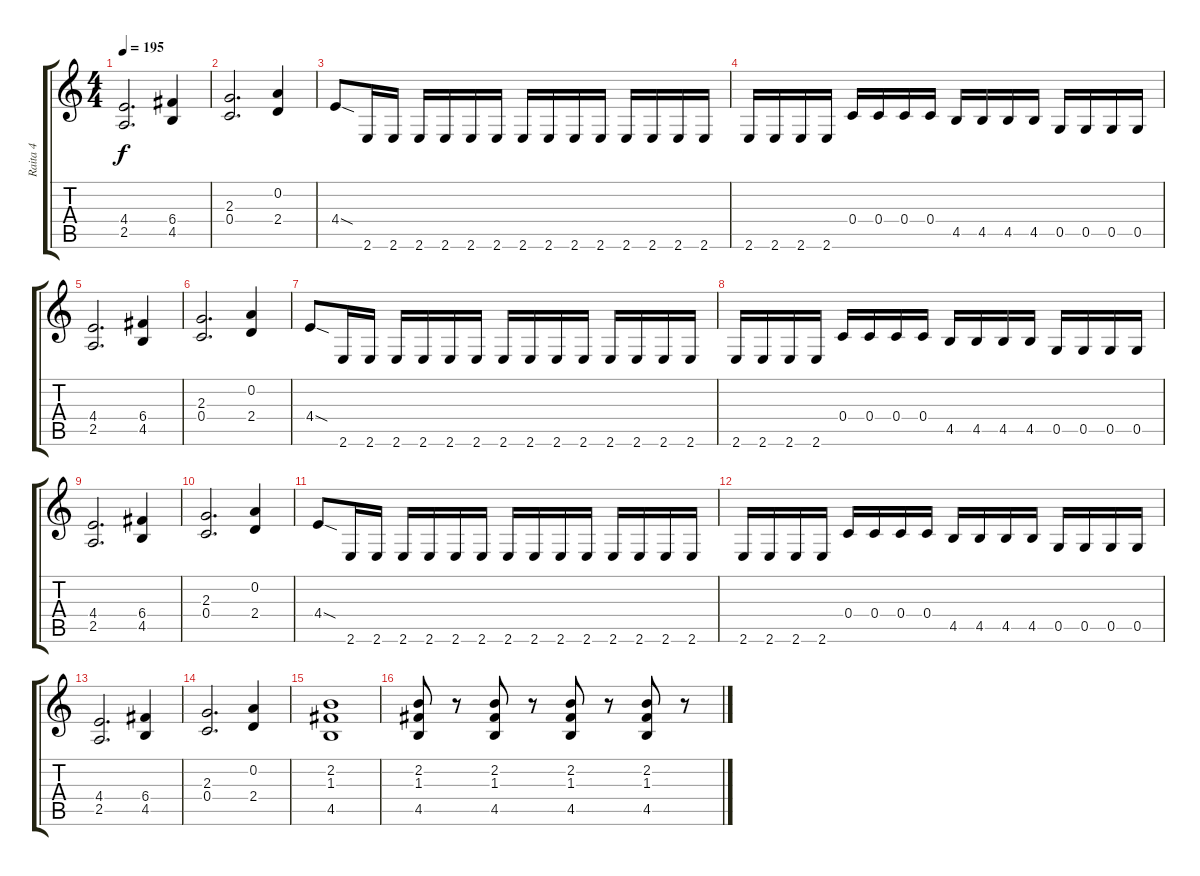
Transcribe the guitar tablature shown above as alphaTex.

\track ("Raita 4" "Raita 4") {instrument distortionguitar}
\staff {score tabs}
\tuning (D4 A3 F3 C3 G2 D2) {hide}
\ts (4 4)
\tempo 195
\clef g2
\ks c
(4.4 2.5).2{d dy f} (6.4 4.5).4 |
(2.3 0.4).2{d} (0.2 2.4).4 |
4.4{sod}.8 2.6.16 2.6.16 2.6.16 2.6.16 2.6.16 2.6.16 2.6.16 2.6.16 2.6.16 2.6.16 2.6.16 2.6.16 2.6.16 2.6.16 |
2.6.16 2.6.16 2.6.16 2.6.16 0.4.16 0.4.16 0.4.16 0.4.16 4.5.16 4.5.16 4.5.16 4.5.16 0.5.16 0.5.16 0.5.16 0.5.16 |
(4.4 2.5).2{d} (6.4 4.5).4 |
(2.3 0.4).2{d} (0.2 2.4).4 |
4.4{sod}.8 2.6.16 2.6.16 2.6.16 2.6.16 2.6.16 2.6.16 2.6.16 2.6.16 2.6.16 2.6.16 2.6.16 2.6.16 2.6.16 2.6.16 |
2.6.16 2.6.16 2.6.16 2.6.16 0.4.16 0.4.16 0.4.16 0.4.16 4.5.16 4.5.16 4.5.16 4.5.16 0.5.16 0.5.16 0.5.16 0.5.16 |
(4.4 2.5).2{d} (6.4 4.5).4 |
(2.3 0.4).2{d} (0.2 2.4).4 |
4.4{sod}.8 2.6.16 2.6.16 2.6.16 2.6.16 2.6.16 2.6.16 2.6.16 2.6.16 2.6.16 2.6.16 2.6.16 2.6.16 2.6.16 2.6.16 |
2.6.16 2.6.16 2.6.16 2.6.16 0.4.16 0.4.16 0.4.16 0.4.16 4.5.16 4.5.16 4.5.16 4.5.16 0.5.16 0.5.16 0.5.16 0.5.16 |
(4.4 2.5).2{d} (6.4 4.5).4 |
(2.3 0.4).2{d} (0.2 2.4).4 |
(2.2 1.3 4.5).1 |
(2.2 1.3 4.5).8 r.8 (2.2 1.3 4.5).8 r.8 (2.2 1.3 4.5).8 r.8 (2.2 1.3 4.5).8 r.8
